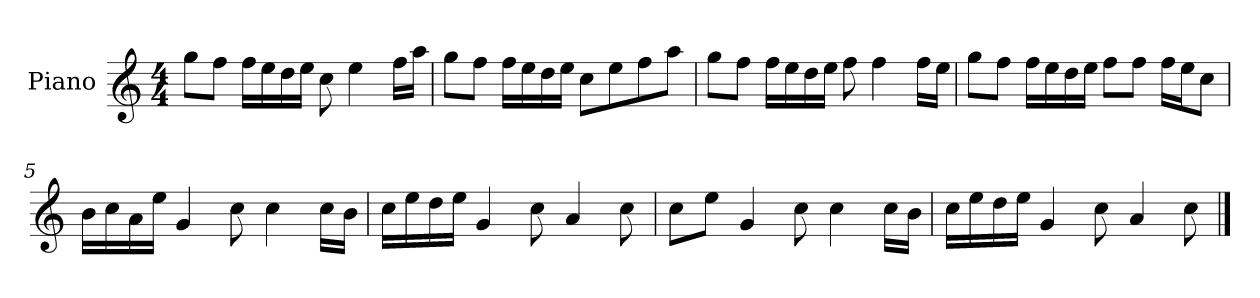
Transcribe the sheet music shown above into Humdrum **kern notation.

**kern
*part1
*staff1
*I"Piano
*I'P-no
*clefG2
*k[]
*M4/4
*MM90
=1
8gg\L
8ff\J
16ff\LL
16ee\
16dd\
16ee\JJ
8cc\
4ee\
16ff\LL
16aa\JJ
=2
8gg\L
8ff\J
16ff\LL
16ee\
16dd\
16ee\JJ
8cc\L
8ee\
8ff\
8aa\J
=3
8gg\L
8ff\J
16ff\LL
16ee\
16dd\
16ee\JJ
8ff\
4ff\
16ff\LL
16ee\JJ
=4
8gg\L
8ff\J
16ff\LL
16ee\
16dd\
16ee\JJ
8ff\L
8ff\J
16ff\LL
16ee\J
8cc\J
!!LO:LB:g=z
=5
16b\LL
16cc\
16a\
16ee\JJ
4g/
8cc\
4cc\
16cc\LL
16b\JJ
=6
16cc\LL
16ee\
16dd\
16ee\JJ
4g/
8cc\
4a/
8cc\
=7
8cc\L
8ee\J
4g/
8cc\
4cc\
16cc\LL
16b\JJ
=8
16cc\LL
16ee\
16dd\
16ee\JJ
4g/
8cc\
4a/
8cc\
==
*-
